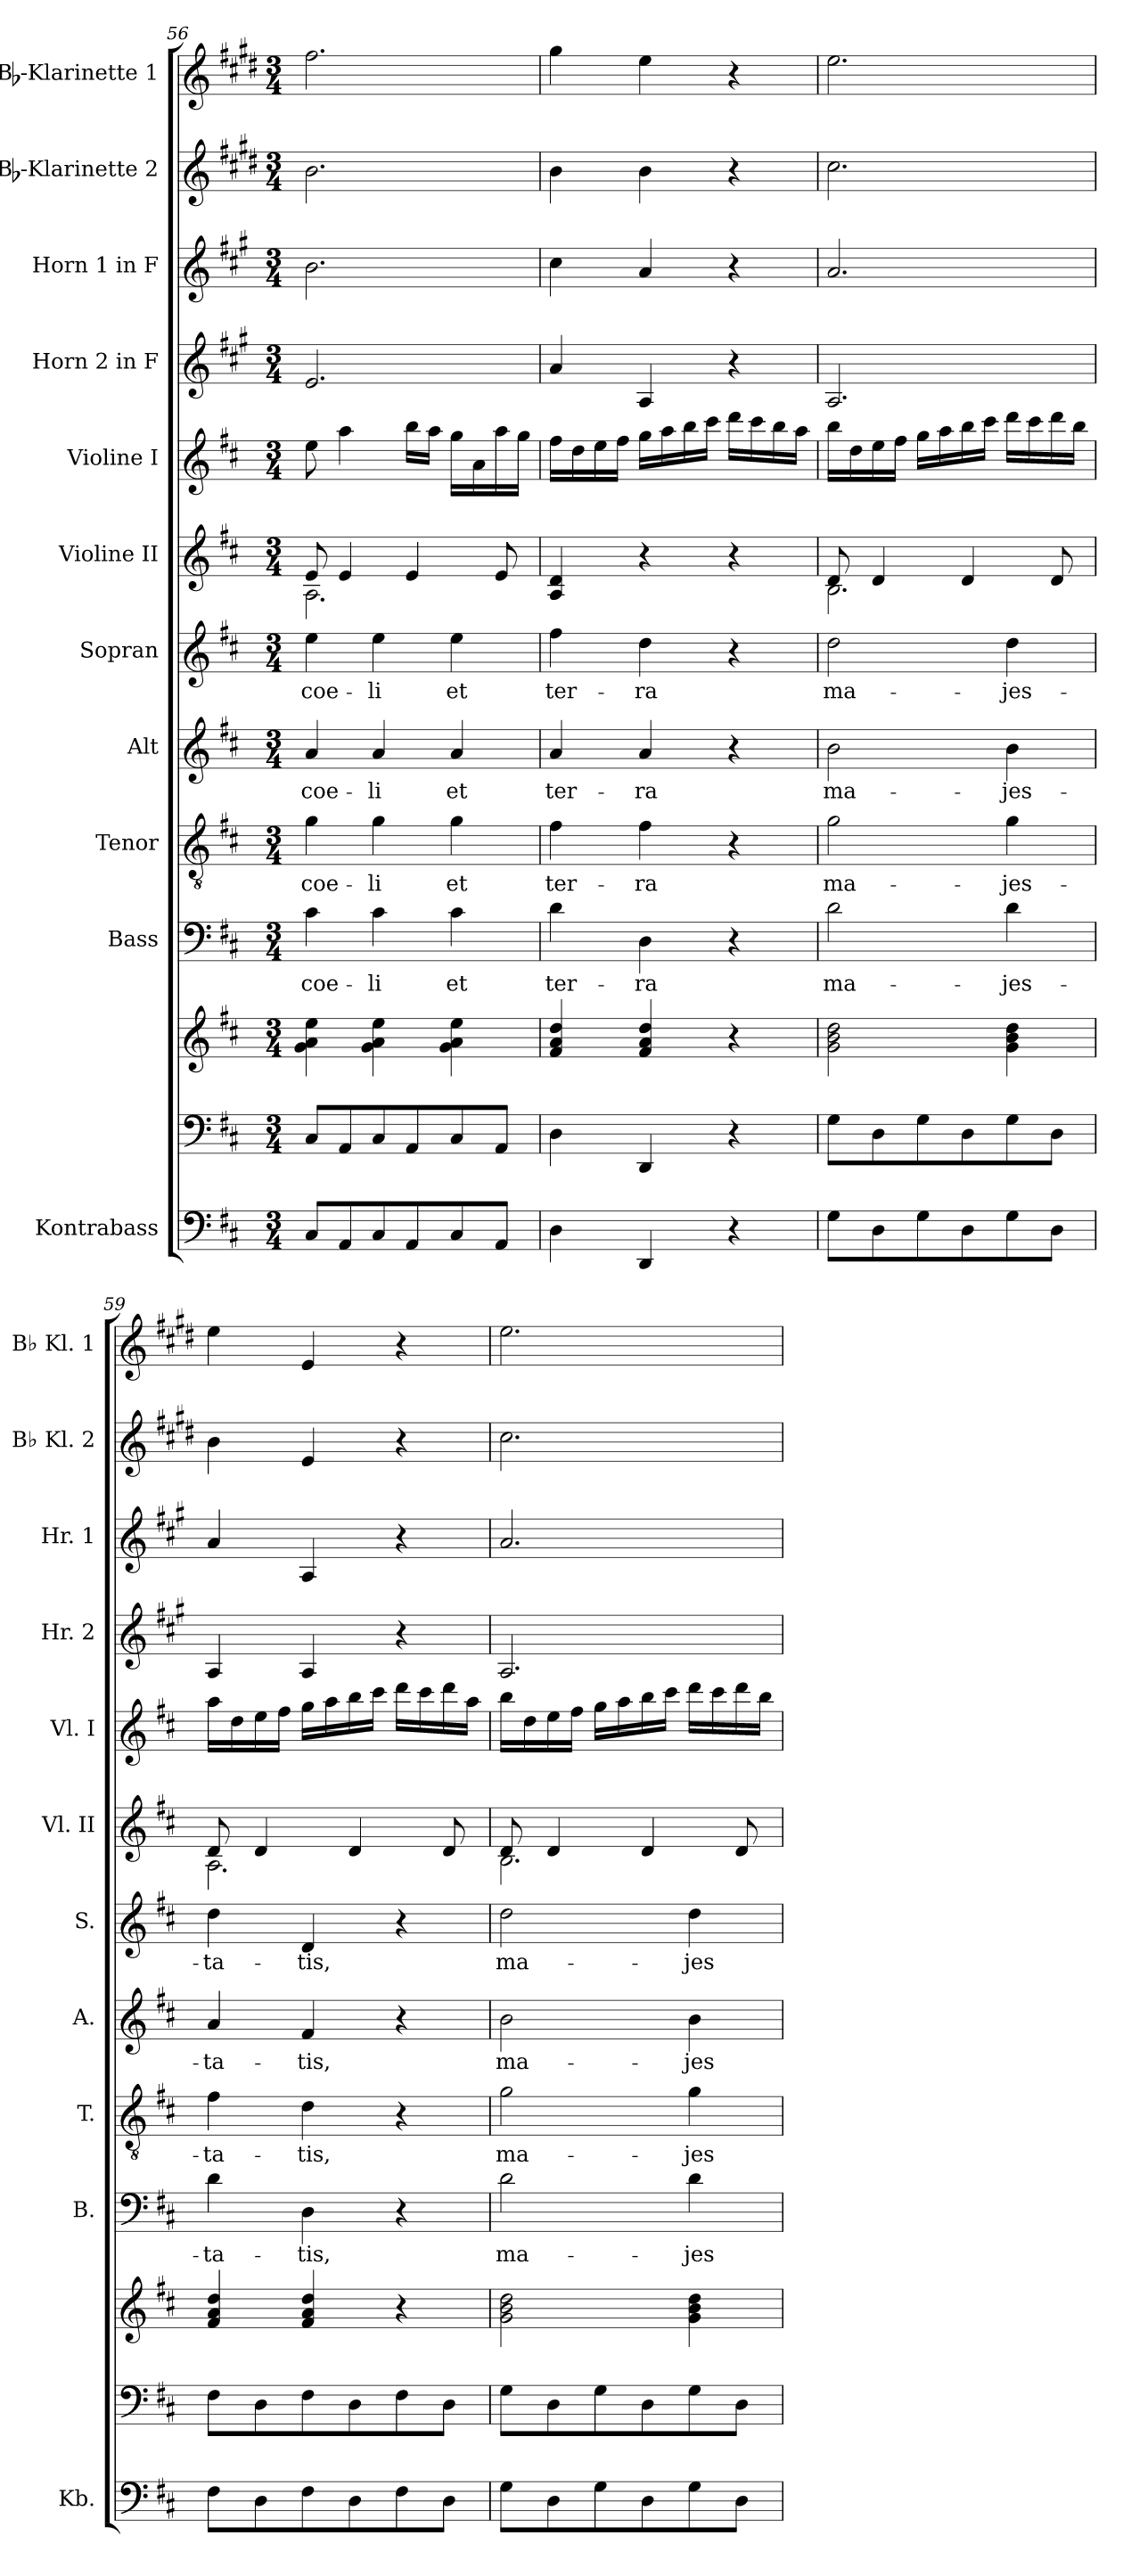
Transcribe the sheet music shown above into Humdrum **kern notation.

**kern	**kern	**kern	**kern	**text	**kern	**text	**kern	**text	**kern	**text	**kern	**kern	**kern	**kern	**kern	**kern
*part12	*part11	*part11	*part10	*part10	*part9	*part9	*part8	*part8	*part7	*part7	*part6	*part5	*part4	*part3	*part2	*part1
*staff13	*staff12	*staff11	*staff10	*staff10	*staff9	*staff9	*staff8	*staff8	*staff7	*staff7	*staff6	*staff5	*staff4	*staff3	*staff2	*staff1
*I"Kontrabass	*	*	*I"Bass	*	*I"Tenor	*	*I"Alt	*	*I"Sopran	*	*I"Violine II	*I"Violine I	*I"Horn 2 in F	*I"Horn 1 in F	*I"Bb-Klarinette 2	*I"Bb-Klarinette 1
*I'Kb.	*	*	*I'B.	*	*I'T.	*	*I'A.	*	*I'S.	*	*I'Vl. II	*I'Vl. I	*I'Hr. 2	*I'Hr. 1	*I'Bb Kl. 2	*I'Bb Kl. 1
*clefF4	*clefF4	*clefG2	*clefF4	*	*clefGv2	*	*clefG2	*	*clefG2	*	*clefG2	*clefG2	*clefG2	*clefG2	*clefG2	*clefG2
*ITrd7c12	*	*	*	*	*	*	*	*	*	*	*	*	*ITrd4c7	*ITrd4c7	*ITrd1c2	*ITrd1c2
*k[f#c#]	*k[f#c#]	*k[f#c#]	*k[f#c#]	*	*k[f#c#]	*	*k[f#c#]	*	*k[f#c#]	*	*k[f#c#]	*k[f#c#]	*k[f#c#]	*k[f#c#]	*k[f#c#]	*k[f#c#]
*D:	*D:	*D:	*D:	*	*D:	*	*D:	*	*D:	*	*D:	*D:	*D:	*D:	*D:	*D:
*M3/4	*M3/4	*M3/4	*M3/4	*	*M3/4	*	*M3/4	*	*M3/4	*	*M3/4	*M3/4	*M3/4	*M3/4	*M3/4	*M3/4
=56	=56	=56	=56	=56	=56	=56	=56	=56	=56	=56	=56	=56	=56	=56	=56	=56
!	!	!	!	!LO:LY:b	!	!LO:LY:b	!	!LO:LY:b	!	!LO:LY:b	!	!	!	!	!	!
*	*	*	*	*	*	*	*	*	*	*	*^	*	*	*	*	*
8CC#/L	8C#/L	4g\ 4a\ 4ee\	4c#\	coe-	4g\	coe-	4a/	coe-	4ee\	coe-	8e/	2.A\	8ee\	2.A/	2.e\	2.a\	2.ee\
8AAA/	8AA/	.	.	.	.	.	.	.	.	.	4e/	.	4aa\	.	.	.	.
!	!	!	!	!LO:LY:b	!	!LO:LY:b	!	!LO:LY:b	!	!LO:LY:b	!	!	!	!	!	!	!
8CC#/	8C#/	4g\ 4a\ 4ee\	4c#\	-li	4g\	-li	4a/	-li	4ee\	-li	.	.	.	.	.	.	.
8AAA/	8AA/	.	.	.	.	.	.	.	.	.	4e/	.	16bb\LL	.	.	.	.
.	.	.	.	.	.	.	.	.	.	.	.	.	16aa\JJ	.	.	.	.
!	!	!	!	!LO:LY:b	!	!LO:LY:b	!	!LO:LY:b	!	!LO:LY:b	!	!	!	!	!	!	!
8CC#/	8C#/	4g\ 4a\ 4ee\	4c#\	et	4g\	et	4a/	et	4ee\	et	.	.	16gg\LL	.	.	.	.
.	.	.	.	.	.	.	.	.	.	.	.	.	16a\	.	.	.	.
8AAA/J	8AA/J	.	.	.	.	.	.	.	.	.	8e/	.	16aa\	.	.	.	.
.	.	.	.	.	.	.	.	.	.	.	.	.	16gg\JJ	.	.	.	.
*	*	*	*	*	*	*	*	*	*	*	*v	*v	*	*	*	*	*
=57	=57	=57	=57	=57	=57	=57	=57	=57	=57	=57	=57	=57	=57	=57	=57	=57
!	!	!	!	!LO:LY:b	!	!LO:LY:b	!	!LO:LY:b	!	!LO:LY:b	!	!	!	!	!	!
4DD\	4D\	4f#/ 4a/ 4dd/	4d\	ter-	4f#\	ter-	4a/	ter-	4ff#\	ter-	4A/ 4d/	16ff#\LL	4d/	4f#\	4a\	4ff#\
.	.	.	.	.	.	.	.	.	.	.	.	16dd\	.	.	.	.
.	.	.	.	.	.	.	.	.	.	.	.	16ee\	.	.	.	.
.	.	.	.	.	.	.	.	.	.	.	.	16ff#\JJ	.	.	.	.
!	!	!	!	!LO:LY:b	!	!LO:LY:b	!	!LO:LY:b	!	!LO:LY:b	!	!	!	!	!	!
4DDD/	4DD/	4f#/ 4a/ 4dd/	4D\	-ra	4f#\	-ra	4a/	-ra	4dd\	-ra	4r	16gg\LL	4D/	4d/	4a\	4dd\
.	.	.	.	.	.	.	.	.	.	.	.	16aa\	.	.	.	.
.	.	.	.	.	.	.	.	.	.	.	.	16bb\	.	.	.	.
.	.	.	.	.	.	.	.	.	.	.	.	16ccc#\JJ	.	.	.	.
4r	4r	4r	4r	.	4r	.	4r	.	4r	.	4r	16ddd\LL	4r	4r	4r	4r
.	.	.	.	.	.	.	.	.	.	.	.	16ccc#\	.	.	.	.
.	.	.	.	.	.	.	.	.	.	.	.	16bb\	.	.	.	.
.	.	.	.	.	.	.	.	.	.	.	.	16aa\JJ	.	.	.	.
=58	=58	=58	=58	=58	=58	=58	=58	=58	=58	=58	=58	=58	=58	=58	=58	=58
!	!	!	!	!LO:LY:b	!	!LO:LY:b	!	!LO:LY:b	!	!LO:LY:b	!	!	!	!	!	!
*	*	*	*	*	*	*	*	*	*	*	*^	*	*	*	*	*
8GG\L	8G\L	2g\ 2b\ 2dd\	2d\	ma-	2g\	ma-	2b\	ma-	2dd\	ma-	8d/	2.B\	16bb\LL	2.D/	2.d/	2.b\	2.dd\
.	.	.	.	.	.	.	.	.	.	.	.	.	16dd\	.	.	.	.
8DD\	8D\	.	.	.	.	.	.	.	.	.	4d/	.	16ee\	.	.	.	.
.	.	.	.	.	.	.	.	.	.	.	.	.	16ff#\JJ	.	.	.	.
8GG\	8G\	.	.	.	.	.	.	.	.	.	.	.	16gg\LL	.	.	.	.
.	.	.	.	.	.	.	.	.	.	.	.	.	16aa\	.	.	.	.
8DD\	8D\	.	.	.	.	.	.	.	.	.	4d/	.	16bb\	.	.	.	.
.	.	.	.	.	.	.	.	.	.	.	.	.	16ccc#\JJ	.	.	.	.
!	!	!	!	!LO:LY:b	!	!LO:LY:b	!	!LO:LY:b	!	!LO:LY:b	!	!	!	!	!	!	!
8GG\	8G\	4g\ 4b\ 4dd\	4d\	-jes-	4g\	-jes-	4b\	-jes-	4dd\	-jes-	.	.	16ddd\LL	.	.	.	.
.	.	.	.	.	.	.	.	.	.	.	.	.	16ccc#\	.	.	.	.
8DD\J	8D\J	.	.	.	.	.	.	.	.	.	8d/	.	16ddd\	.	.	.	.
.	.	.	.	.	.	.	.	.	.	.	.	.	16bb\JJ	.	.	.	.
!!LO:PB:g=z
=59	=59	=59	=59	=59	=59	=59	=59	=59	=59	=59	=59	=59	=59	=59	=59	=59	=59
!	!	!	!	!LO:LY:b	!	!LO:LY:b	!	!LO:LY:b	!	!LO:LY:b	!	!	!	!	!	!	!
8FF#\L	8F#\L	4f#/ 4a/ 4dd/	4d\	-ta-	4f#\	-ta-	4a/	-ta-	4dd\	-ta-	8d/	2.A\	16aa\LL	4D/	4d/	4a\	4dd\
.	.	.	.	.	.	.	.	.	.	.	.	.	16dd\	.	.	.	.
8DD\	8D\	.	.	.	.	.	.	.	.	.	4d/	.	16ee\	.	.	.	.
.	.	.	.	.	.	.	.	.	.	.	.	.	16ff#\JJ	.	.	.	.
!	!	!	!	!LO:LY:b	!	!LO:LY:b	!	!LO:LY:b	!	!LO:LY:b	!	!	!	!	!	!	!
8FF#\	8F#\	4f#/ 4a/ 4dd/	4D\	-tis,	4d\	-tis,	4f#/	-tis,	4d/	-tis,	.	.	16gg\LL	4D/	4D/	4d/	4d/
.	.	.	.	.	.	.	.	.	.	.	.	.	16aa\	.	.	.	.
8DD\	8D\	.	.	.	.	.	.	.	.	.	4d/	.	16bb\	.	.	.	.
.	.	.	.	.	.	.	.	.	.	.	.	.	16ccc#\JJ	.	.	.	.
8FF#\	8F#\	4r	4r	.	4r	.	4r	.	4r	.	.	.	16ddd\LL	4r	4r	4r	4r
.	.	.	.	.	.	.	.	.	.	.	.	.	16ccc#\	.	.	.	.
8DD\J	8D\J	.	.	.	.	.	.	.	.	.	8d/	.	16ddd\	.	.	.	.
.	.	.	.	.	.	.	.	.	.	.	.	.	16aa\JJ	.	.	.	.
=60	=60	=60	=60	=60	=60	=60	=60	=60	=60	=60	=60	=60	=60	=60	=60	=60	=60
!	!	!	!	!LO:LY:b	!	!LO:LY:b	!	!LO:LY:b	!	!LO:LY:b	!	!	!	!	!	!	!
8GG\L	8G\L	2g\ 2b\ 2dd\	2d\	ma-	2g\	ma-	2b\	ma-	2dd\	ma-	8d/	2.B\	16bb\LL	2.D/	2.d/	2.b\	2.dd\
.	.	.	.	.	.	.	.	.	.	.	.	.	16dd\	.	.	.	.
8DD\	8D\	.	.	.	.	.	.	.	.	.	4d/	.	16ee\	.	.	.	.
.	.	.	.	.	.	.	.	.	.	.	.	.	16ff#\JJ	.	.	.	.
8GG\	8G\	.	.	.	.	.	.	.	.	.	.	.	16gg\LL	.	.	.	.
.	.	.	.	.	.	.	.	.	.	.	.	.	16aa\	.	.	.	.
8DD\	8D\	.	.	.	.	.	.	.	.	.	4d/	.	16bb\	.	.	.	.
.	.	.	.	.	.	.	.	.	.	.	.	.	16ccc#\JJ	.	.	.	.
!	!	!	!	!LO:LY:b	!	!LO:LY:b	!	!LO:LY:b	!	!LO:LY:b	!	!	!	!	!	!	!
8GG\	8G\	4g\ 4b\ 4dd\	4d\	-jes-	4g\	-jes-	4b\	-jes-	4dd\	-jes-	.	.	16ddd\LL	.	.	.	.
.	.	.	.	.	.	.	.	.	.	.	.	.	16ccc#\	.	.	.	.
8DD\J	8D\J	.	.	.	.	.	.	.	.	.	8d/	.	16ddd\	.	.	.	.
.	.	.	.	.	.	.	.	.	.	.	.	.	16bb\JJ	.	.	.	.
*	*	*	*	*	*	*	*	*	*	*	*v	*v	*	*	*	*	*
=	=	=	=	=	=	=	=	=	=	=	=	=	=	=	=	=
*-	*-	*-	*-	*-	*-	*-	*-	*-	*-	*-	*-	*-	*-	*-	*-	*-
